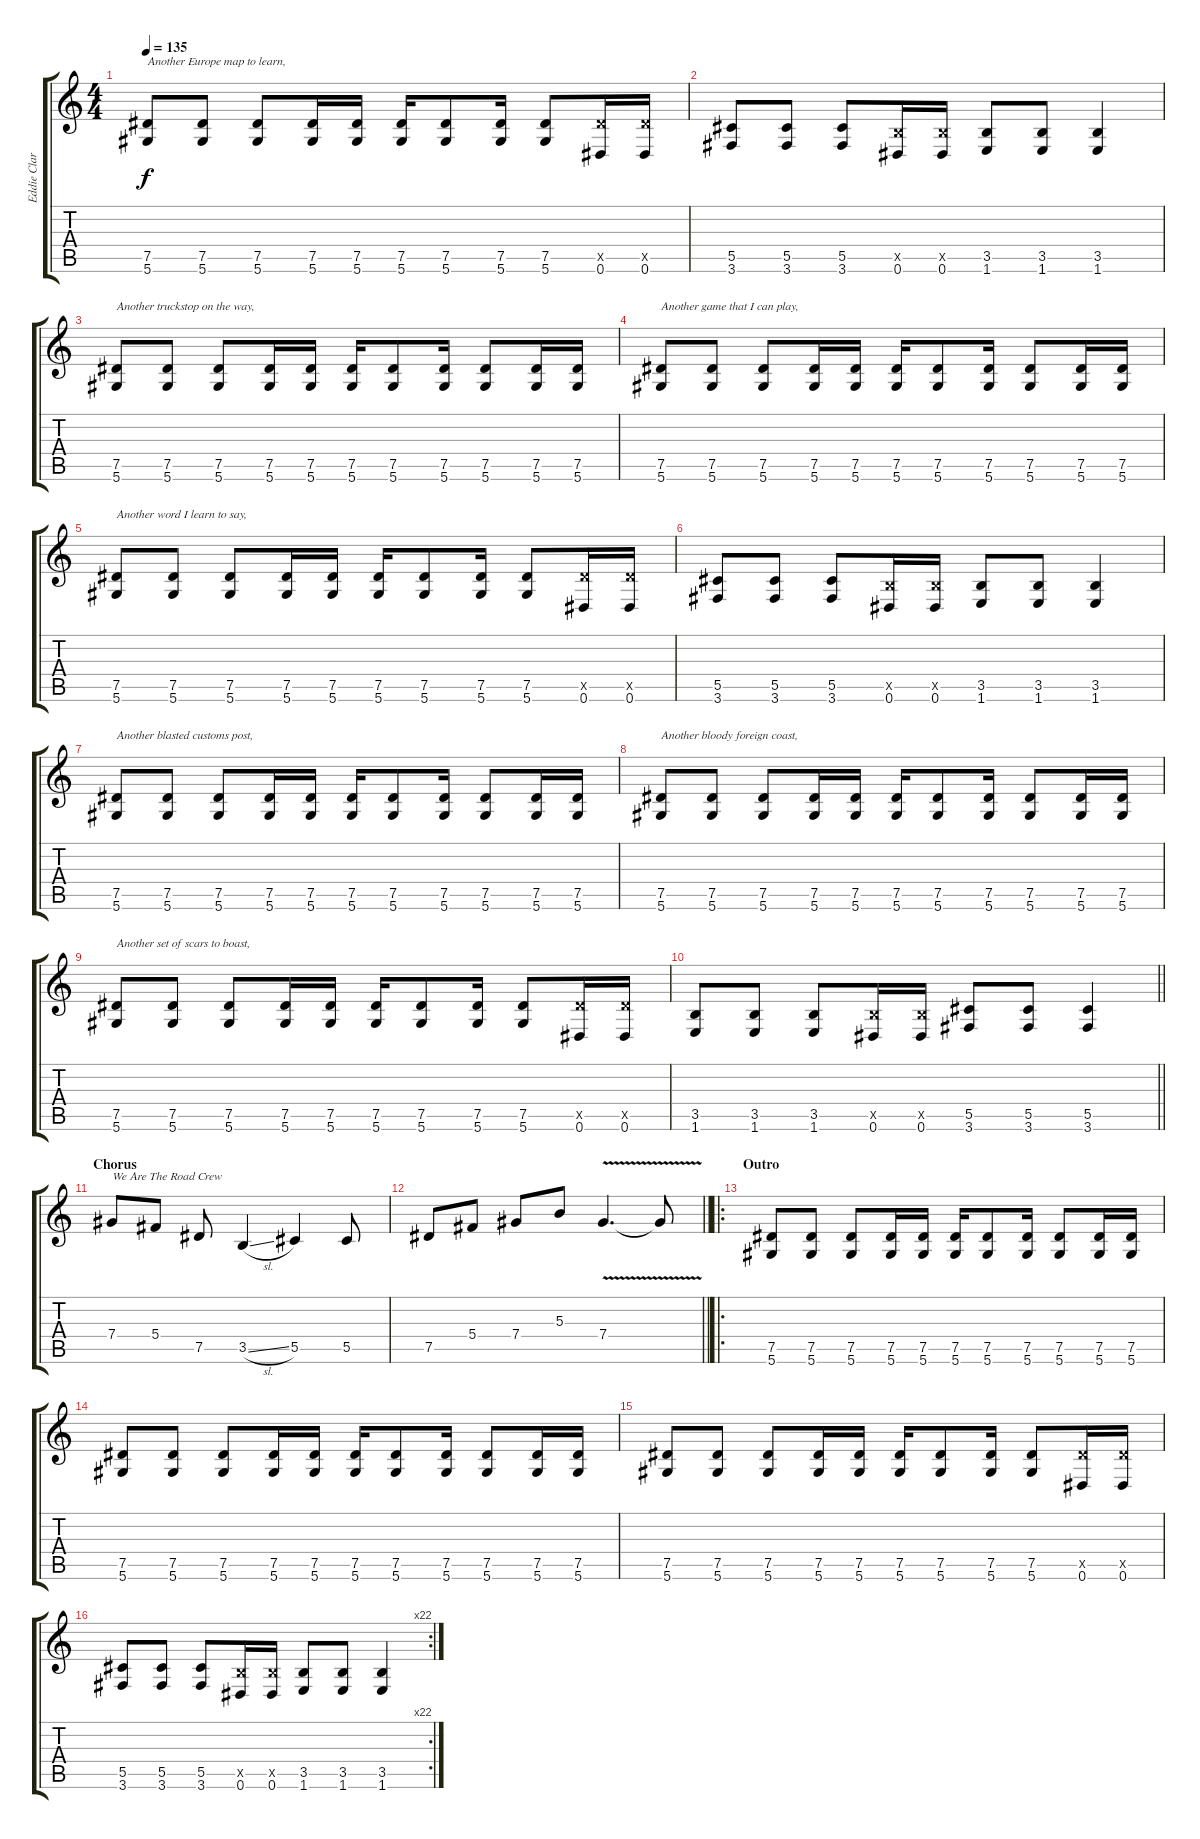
\track ("Eddie Clarke" "Eddie Clar") {instrument overdrivenguitar}
\staff {score tabs}
\tuning (Eb4 Bb3 Gb3 Db3 Ab2 Eb2) {hide}
\ts (4 4)
\tempo 135
\clef g2
\ks c
(7.5 5.6).8{txt "Another Europe map to learn," dy f} (7.5 5.6).8 (7.5 5.6).8 (7.5 5.6).16 (7.5 5.6).16 (7.5 5.6).16 (7.5 5.6).8 (7.5 5.6).16 (7.5 5.6).8 (7.5{x} 0.6).16 (7.5{x} 0.6).16 |
(5.5 3.6).8 (5.5 3.6).8 (5.5 3.6).8 (3.5{x} 0.6).16 (3.5{x} 0.6).16 (3.5 1.6).8 (3.5 1.6).8 (3.5 1.6).4 |
(7.5 5.6).8{txt "Another truckstop on the way,"} (7.5 5.6).8 (7.5 5.6).8 (7.5 5.6).16 (7.5 5.6).16 (7.5 5.6).16 (7.5 5.6).8 (7.5 5.6).16 (7.5 5.6).8 (7.5 5.6).16 (7.5 5.6).16 |
(7.5 5.6).8{txt "Another game that I can play,"} (7.5 5.6).8 (7.5 5.6).8 (7.5 5.6).16 (7.5 5.6).16 (7.5 5.6).16 (7.5 5.6).8 (7.5 5.6).16 (7.5 5.6).8 (7.5 5.6).16 (7.5 5.6).16 |
(7.5 5.6).8{txt "Another word I learn to say,"} (7.5 5.6).8 (7.5 5.6).8 (7.5 5.6).16 (7.5 5.6).16 (7.5 5.6).16 (7.5 5.6).8 (7.5 5.6).16 (7.5 5.6).8 (7.5{x} 0.6).16 (7.5{x} 0.6).16 |
(5.5 3.6).8 (5.5 3.6).8 (5.5 3.6).8 (3.5{x} 0.6).16 (3.5{x} 0.6).16 (3.5 1.6).8 (3.5 1.6).8 (3.5 1.6).4 |
(7.5 5.6).8{txt "Another blasted customs post,"} (7.5 5.6).8 (7.5 5.6).8 (7.5 5.6).16 (7.5 5.6).16 (7.5 5.6).16 (7.5 5.6).8 (7.5 5.6).16 (7.5 5.6).8 (7.5 5.6).16 (7.5 5.6).16 |
(7.5 5.6).8{txt "Another bloody foreign coast,"} (7.5 5.6).8 (7.5 5.6).8 (7.5 5.6).16 (7.5 5.6).16 (7.5 5.6).16 (7.5 5.6).8 (7.5 5.6).16 (7.5 5.6).8 (7.5 5.6).16 (7.5 5.6).16 |
(7.5 5.6).8{txt "Another set of scars to boast,"} (7.5 5.6).8 (7.5 5.6).8 (7.5 5.6).16 (7.5 5.6).16 (7.5 5.6).16 (7.5 5.6).8 (7.5 5.6).16 (7.5 5.6).8 (7.5{x} 0.6).16 (7.5{x} 0.6).16 |
\barLineRight lightlight
(3.5 1.6).8 (3.5 1.6).8 (3.5 1.6).8 (3.5{x} 0.6).16 (3.5{x} 0.6).16 (5.5 3.6).8 (5.5 3.6).8 (5.5 3.6).4 |
\section ("" "Chorus")
7.4.8{txt "We Are The Road Crew"} 5.4.8 7.5.8 3.5{sl}.4 5.5.4 5.5.8 |
\barLineRight lightlight
7.5.8 5.4.8 7.4.8 5.3.8 7.4{v}.4{d} 7.4{t}.8 |
\ro
\section ("" "Outro")
(7.5 5.6).8 (7.5 5.6).8 (7.5 5.6).8 (7.5 5.6).16 (7.5 5.6).16 (7.5 5.6).16 (7.5 5.6).8 (7.5 5.6).16 (7.5 5.6).8 (7.5 5.6).16 (7.5 5.6).16 |
(7.5 5.6).8 (7.5 5.6).8 (7.5 5.6).8 (7.5 5.6).16 (7.5 5.6).16 (7.5 5.6).16 (7.5 5.6).8 (7.5 5.6).16 (7.5 5.6).8 (7.5 5.6).16 (7.5 5.6).16 |
(7.5 5.6).8 (7.5 5.6).8 (7.5 5.6).8 (7.5 5.6).16 (7.5 5.6).16 (7.5 5.6).16 (7.5 5.6).8 (7.5 5.6).16 (7.5 5.6).8 (7.5{x} 0.6).16 (7.5{x} 0.6).16 |
\rc 22
(5.5 3.6).8 (5.5 3.6).8 (5.5 3.6).8 (3.5{x} 0.6).16 (3.5{x} 0.6).16 (3.5 1.6).8 (3.5 1.6).8 (3.5 1.6).4
